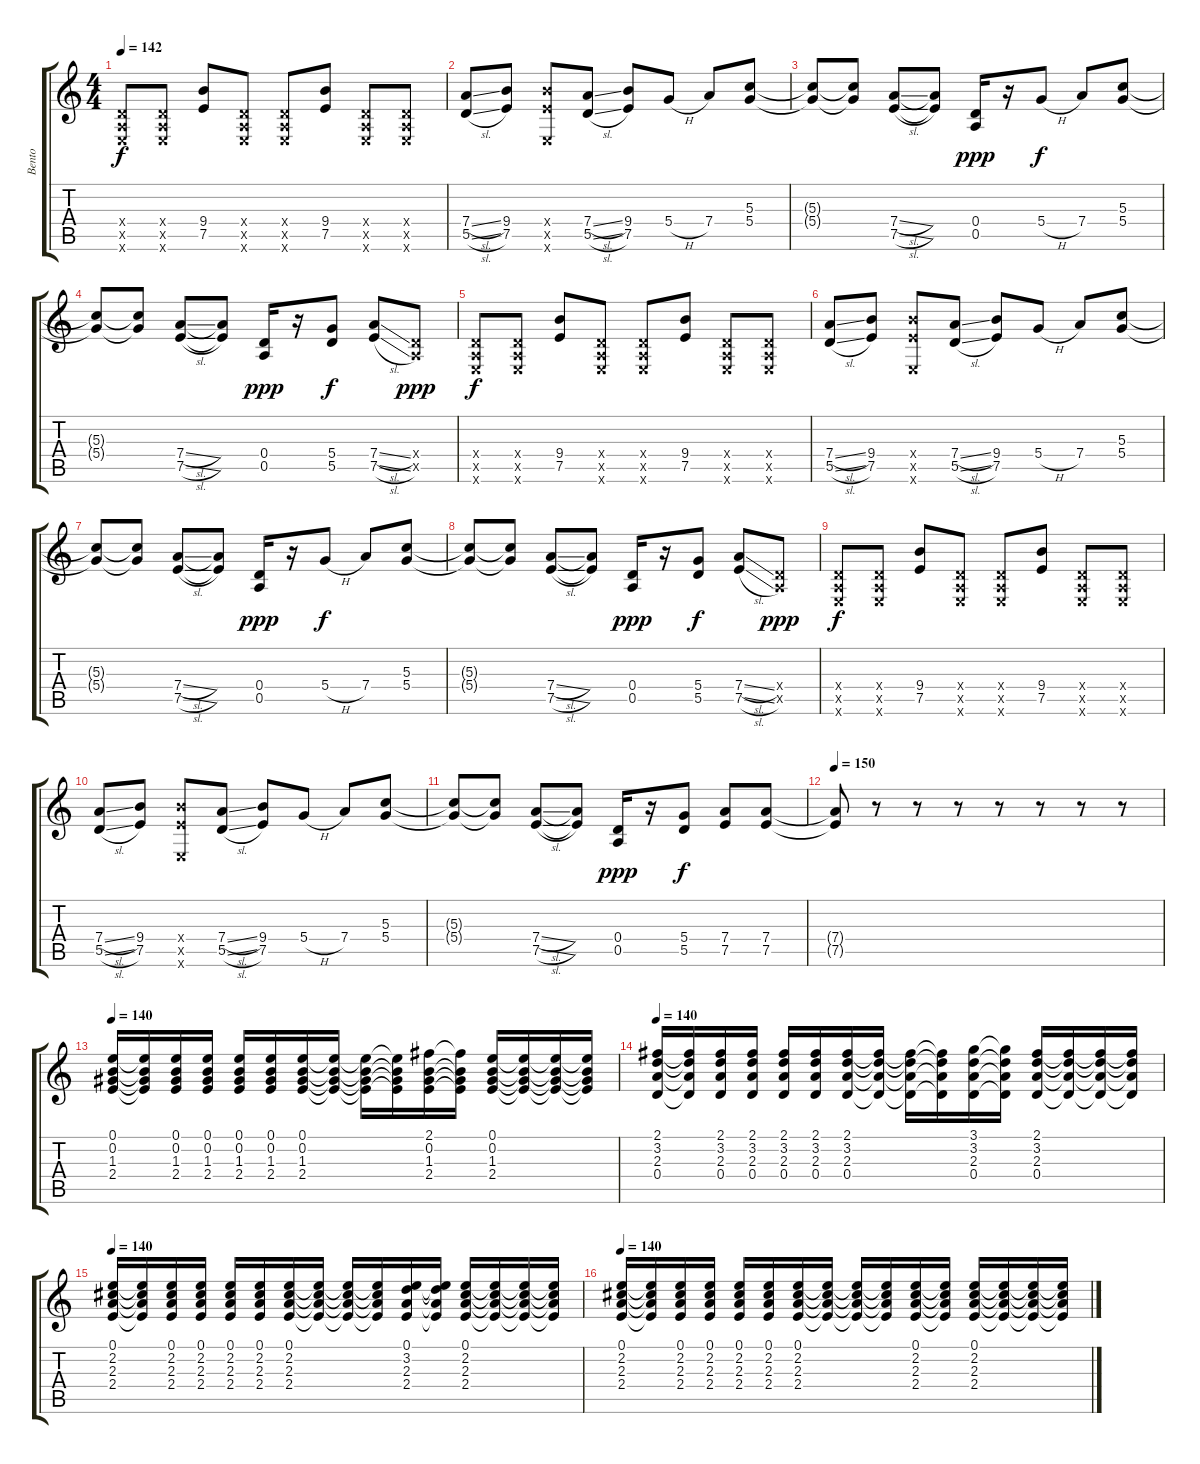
\track ("Bento" "Bento") {instrument distortionguitar}
\staff {score tabs}
\tuning (E4 B3 G3 D3 A2 E2) {hide}
\ts (4 4)
\tempo 142
\clef g2
\ks c
(0.4{x} 0.5{x} 0.6{x}).8{dy f instrument distortionguitar} (0.4{x} 0.5{x} 0.6{x}).8 (9.4 7.5).8 (0.4{x} 0.5{x} 0.6{x}).8 (0.4{x} 0.5{x} 0.6{x}).8 (9.4 7.5).8 (0.4{x} 0.5{x} 0.6{x}).8 (0.4{x} 0.5{x} 0.6{x}).8 |
(7.4{sl} 5.5{sl}).8 (9.4 7.5).8 (9.4{x} 7.5{x} 0.6{x}).8 (7.4{sl} 5.5{sl}).8 (9.4 7.5).8 5.4{h}.8 7.4.8 (5.3 5.4).8 |
(5.3{t} 5.4{t}).8 (5.3{t} 5.4{t}).8 (7.4{sl} 7.5{sl}).8 (7.4{t} 7.5{t}).8 (0.4 0.5).16{dy ppp} r.16 5.4{h}.8{dy f} 7.4.8 (5.3 5.4).8 |
(5.3{t} 5.4{t}).8 (5.3{t} 5.4{t}).8 (7.4{sl} 7.5{sl}).8 (7.4{t} 7.5{t}).8 (0.4 0.5).16{dy ppp} r.16 (5.4 5.5).8{dy f} (7.4{sl} 7.5{sl}).8 (0.4{x} 0.5{x}).8{dy ppp} |
(0.4{x} 0.5{x} 0.6{x}).8{dy f} (0.4{x} 0.5{x} 0.6{x}).8 (9.4 7.5).8 (0.4{x} 0.5{x} 0.6{x}).8 (0.4{x} 0.5{x} 0.6{x}).8 (9.4 7.5).8 (0.4{x} 0.5{x} 0.6{x}).8 (0.4{x} 0.5{x} 0.6{x}).8 |
(7.4{sl} 5.5{sl}).8 (9.4 7.5).8 (9.4{x} 7.5{x} 0.6{x}).8 (7.4{sl} 5.5{sl}).8 (9.4 7.5).8 5.4{h}.8 7.4.8 (5.3 5.4).8 |
(5.3{t} 5.4{t}).8 (5.3{t} 5.4{t}).8 (7.4{sl} 7.5{sl}).8 (7.4{t} 7.5{t}).8 (0.4 0.5).16{dy ppp} r.16 5.4{h}.8{dy f} 7.4.8 (5.3 5.4).8 |
(5.3{t} 5.4{t}).8 (5.3{t} 5.4{t}).8 (7.4{sl} 7.5{sl}).8 (7.4{t} 7.5{t}).8 (0.4 0.5).16{dy ppp} r.16 (5.4 5.5).8{dy f} (7.4{sl} 7.5{sl}).8 (0.4{x} 0.5{x}).8{dy ppp} |
(0.4{x} 0.5{x} 0.6{x}).8{dy f} (0.4{x} 0.5{x} 0.6{x}).8 (9.4 7.5).8 (0.4{x} 0.5{x} 0.6{x}).8 (0.4{x} 0.5{x} 0.6{x}).8 (9.4 7.5).8 (0.4{x} 0.5{x} 0.6{x}).8 (0.4{x} 0.5{x} 0.6{x}).8 |
(7.4{sl} 5.5{sl}).8 (9.4 7.5).8 (9.4{x} 7.5{x} 0.6{x}).8 (7.4{sl} 5.5{sl}).8 (9.4 7.5).8 5.4{h}.8 7.4.8 (5.3 5.4).8 |
(5.3{t} 5.4{t}).8 (5.3{t} 5.4{t}).8 (7.4{sl} 7.5{sl}).8 (7.4{t} 7.5{t}).8 (0.4 0.5).16{dy ppp} r.16 (5.4 5.5).8{dy f} (7.4 7.5).8 (7.4 7.5).8 |
\tempo 150
(7.4{t} 7.5{t}).8 r.8 r.8 r.8 r.8 r.8 r.8 r.8 |
\tempo 140
(0.1 0.2 1.3 2.4).16{instrument electricguitarmuted} (0.1{t} 0.2{t} 1.3{t} 2.4{t}).16 (0.1 0.2 1.3 2.4).16 (0.1 0.2 1.3 2.4).16 (0.1 0.2 1.3 2.4).16 (0.1 0.2 1.3 2.4).16 (0.1 0.2 1.3 2.4).16 (0.1{t} 0.2{t} 1.3{t} 2.4{t}).16 (0.1{t} 0.2{t} 1.3{t} 2.4{t}).16 (0.1{t} 0.2{t} 1.3{t} 2.4{t}).16 (2.1 0.2 1.3 2.4).16 (2.1{t} 0.2{t} 1.3{t} 2.4{t}).16 (0.1 0.2 1.3 2.4).16 (0.1{t} 0.2{t} 1.3{t} 2.4{t}).16 (0.1{t} 0.2{t} 1.3{t} 2.4{t}).16 (0.1{t} 0.2{t} 1.3{t} 2.4{t}).16 |
\tempo 140
(2.1 3.2 2.3 0.4).16 (2.1{t} 3.2{t} 2.3{t} 0.4{t}).16 (2.1 3.2 2.3 0.4).16 (2.1 3.2 2.3 0.4).16 (2.1 3.2 2.3 0.4).16 (2.1 3.2 2.3 0.4).16 (2.1 3.2 2.3 0.4).16 (2.1{t} 3.2{t} 2.3{t} 0.4{t}).16 (2.1{t} 3.2{t} 2.3{t} 0.4{t}).16 (2.1{t} 3.2{t} 2.3{t} 0.4{t}).16 (3.1 3.2 2.3 0.4).16 (3.1{t} 3.2{t} 2.3{t} 0.4{t}).16 (2.1 3.2 2.3 0.4).16 (2.1{t} 3.2{t} 2.3{t} 0.4{t}).16 (2.1{t} 3.2{t} 2.3{t} 0.4{t}).16 (2.1{t} 3.2{t} 2.3{t} 0.4{t}).16 |
\tempo 140
(0.1 2.2 2.3 2.4).16 (0.1{t} 2.2{t} 2.3{t} 2.4{t}).16 (0.1 2.2 2.3 2.4).16 (0.1 2.2 2.3 2.4).16 (0.1 2.2 2.3 2.4).16 (0.1 2.2 2.3 2.4).16 (0.1 2.2 2.3 2.4).16 (0.1{t} 2.2{t} 2.3{t} 2.4{t}).16 (0.1{t} 2.2{t} 2.3{t} 2.4{t}).16 (0.1{t} 2.2{t} 2.3{t} 2.4{t}).16 (0.1 3.2 2.3 2.4).16 (0.1{t} 3.2{t} 2.3{t} 2.4{t}).16 (0.1 2.2 2.3 2.4).16 (0.1{t} 2.2{t} 2.3{t} 2.4{t}).16 (0.1{t} 2.2{t} 2.3{t} 2.4{t}).16 (0.1{t} 2.2{t} 2.3{t} 2.4{t}).16 |
\tempo 140
(0.1 2.2 2.3 2.4).16 (0.1{t} 2.2{t} 2.3{t} 2.4{t}).16 (0.1 2.2 2.3 2.4).16 (0.1 2.2 2.3 2.4).16 (0.1 2.2 2.3 2.4).16 (0.1 2.2 2.3 2.4).16 (0.1 2.2 2.3 2.4).16 (0.1{t} 2.2{t} 2.3{t} 2.4{t}).16 (0.1{t} 2.2{t} 2.3{t} 2.4{t}).16 (0.1{t} 2.2{t} 2.3{t} 2.4{t}).16 (0.1 2.2 2.3 2.4).16 (0.1{t} 2.2{t} 2.3{t} 2.4{t}).16 (0.1 2.2 2.3 2.4).16 (0.1{t} 2.2{t} 2.3{t} 2.4{t}).16 (0.1{t} 2.2{t} 2.3{t} 2.4{t}).16 (0.1{t} 2.2{t} 2.3{t} 2.4{t}).16
